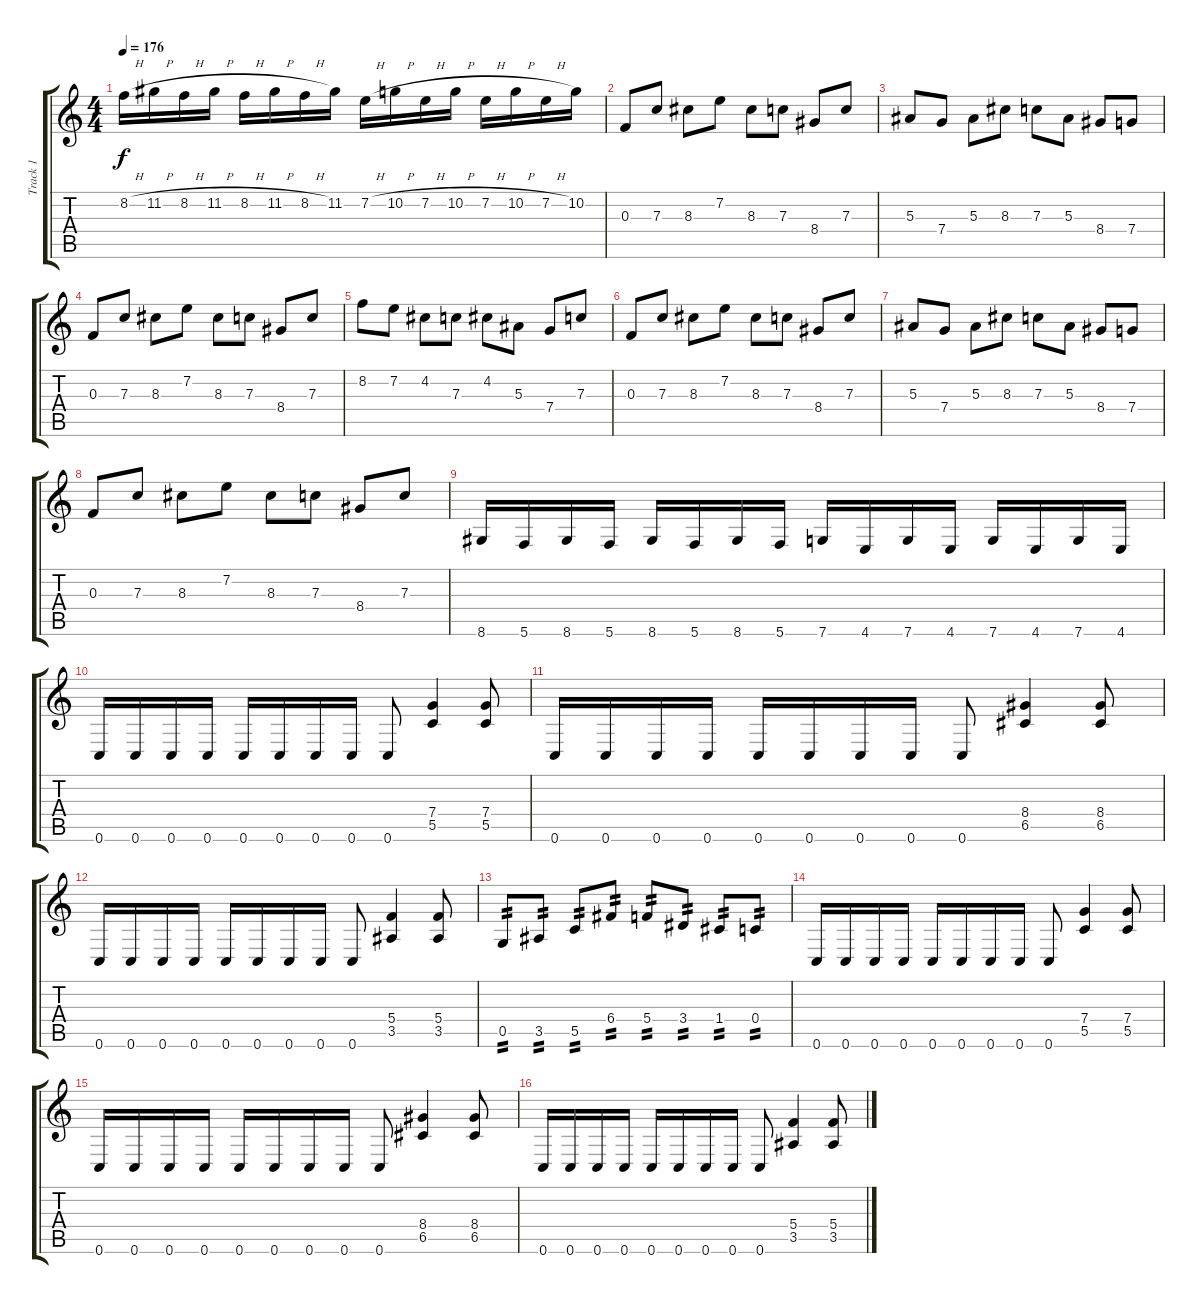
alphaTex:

\track ("Track 1" "Track 1") {instrument distortionguitar}
\staff {score tabs}
\tuning (D4 A3 F3 C3 G2 C2) {hide}
\ts (4 4)
\tempo 176
\clef g2
\ks c
8.2{h}.16{dy f} 11.2{h}.16 8.2{h}.16 11.2{h}.16 8.2{h}.16 11.2{h}.16 8.2{h}.16 11.2.16 7.2{h}.16 10.2{h}.16 7.2{h}.16 10.2{h}.16 7.2{h}.16 10.2{h}.16 7.2{h}.16 10.2.16 |
0.3.8 7.3.8 8.3.8 7.2.8 8.3.8 7.3.8 8.4.8 7.3.8 |
5.3.8 7.4.8 5.3.8 8.3.8 7.3.8 5.3.8 8.4.8 7.4.8 |
0.3.8 7.3.8 8.3.8 7.2.8 8.3.8 7.3.8 8.4.8 7.3.8 |
8.2.8 7.2.8 4.2.8 7.3.8 4.2.8 5.3.8 7.4.8 7.3.8 |
0.3.8 7.3.8 8.3.8 7.2.8 8.3.8 7.3.8 8.4.8 7.3.8 |
5.3.8 7.4.8 5.3.8 8.3.8 7.3.8 5.3.8 8.4.8 7.4.8 |
0.3.8 7.3.8 8.3.8 7.2.8 8.3.8 7.3.8 8.4.8 7.3.8 |
8.6.16 5.6.16 8.6.16 5.6.16 8.6.16 5.6.16 8.6.16 5.6.16 7.6.16 4.6.16 7.6.16 4.6.16 7.6.16 4.6.16 7.6.16 4.6.16 |
0.6.16 0.6.16 0.6.16 0.6.16 0.6.16 0.6.16 0.6.16 0.6.16 0.6.8 (7.4 5.5).4 (7.4 5.5).8 |
0.6.16 0.6.16 0.6.16 0.6.16 0.6.16 0.6.16 0.6.16 0.6.16 0.6.8 (8.4 6.5).4 (8.4 6.5).8 |
0.6.16 0.6.16 0.6.16 0.6.16 0.6.16 0.6.16 0.6.16 0.6.16 0.6.8 (5.4 3.5).4 (5.4 3.5).8 |
0.5.8{tp 2} 3.5.8{tp 2} 5.5.8{tp 2} 6.4.8{tp 2} 5.4.8{tp 2} 3.4.8{tp 2} 1.4.8{tp 2} 0.4.8{tp 2} |
0.6.16 0.6.16 0.6.16 0.6.16 0.6.16 0.6.16 0.6.16 0.6.16 0.6.8 (7.4 5.5).4 (7.4 5.5).8 |
0.6.16 0.6.16 0.6.16 0.6.16 0.6.16 0.6.16 0.6.16 0.6.16 0.6.8 (8.4 6.5).4 (8.4 6.5).8 |
0.6.16 0.6.16 0.6.16 0.6.16 0.6.16 0.6.16 0.6.16 0.6.16 0.6.8 (5.4 3.5).4 (5.4 3.5).8
